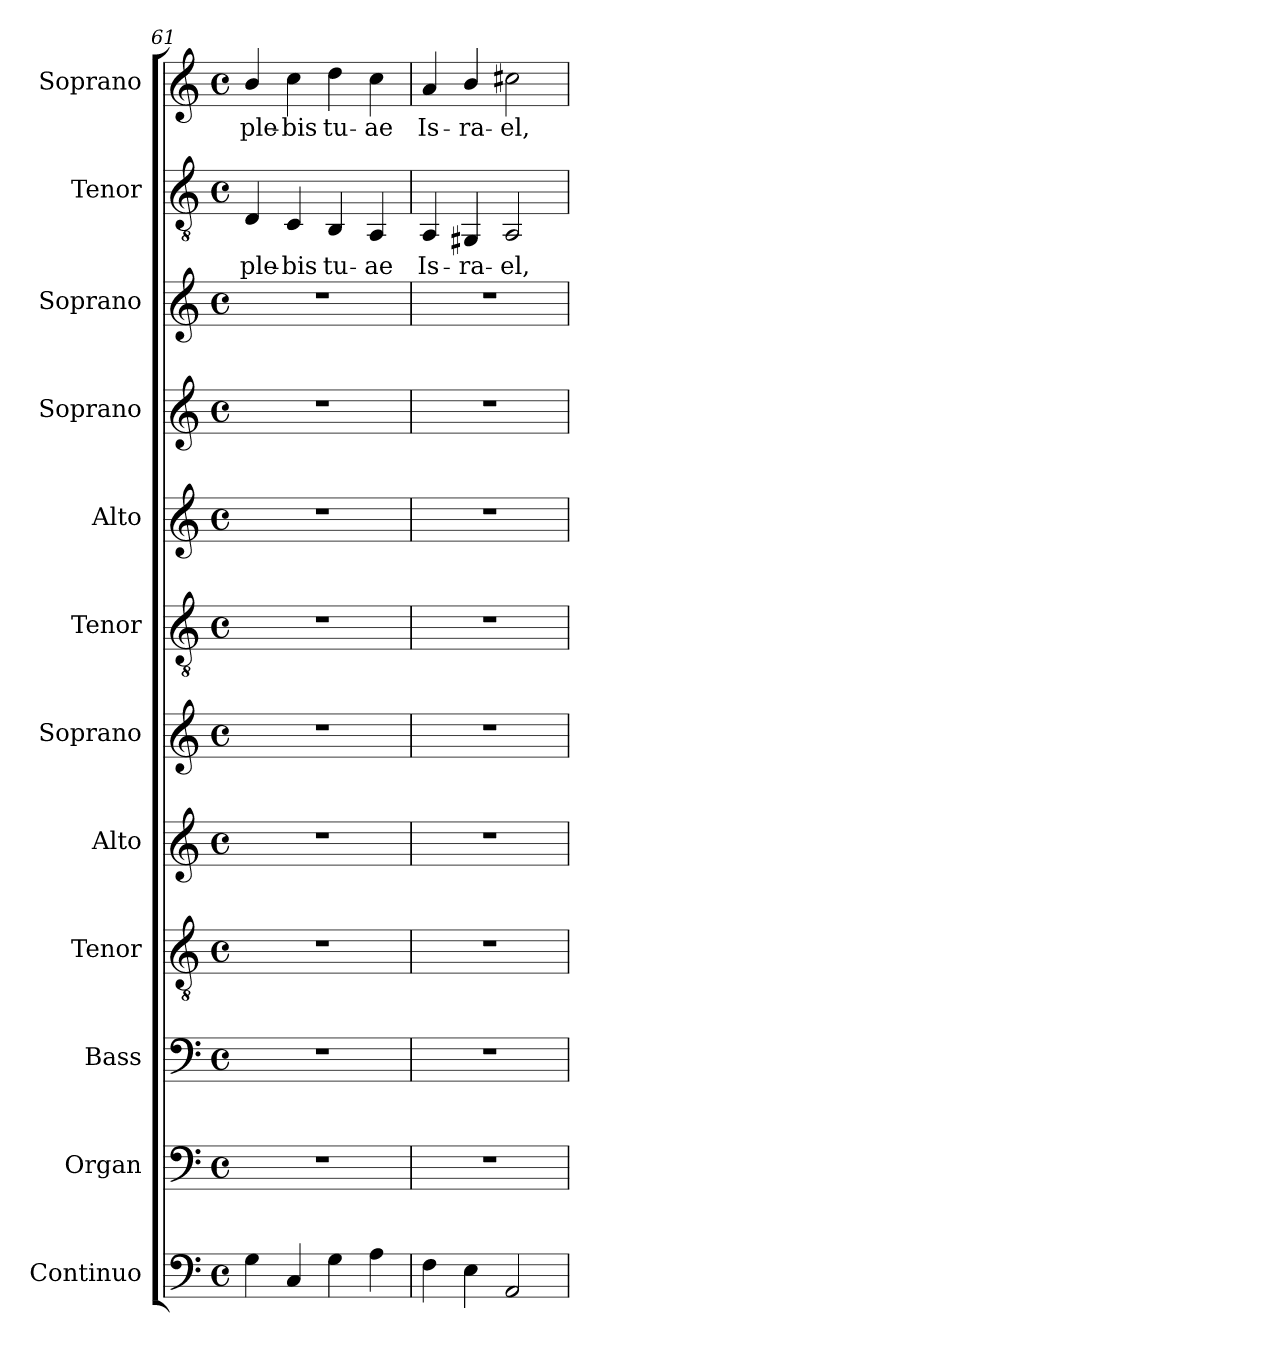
**kern	**kern	**kern	**kern	**kern	**kern	**kern	**kern	**kern	**kern	**kern	**text	**kern	**text
*part12	*part11	*part10	*part9	*part8	*part7	*part6	*part5	*part4	*part3	*part2	*part2	*part1	*part1
*staff12	*staff11	*staff10	*staff9	*staff8	*staff7	*staff6	*staff5	*staff4	*staff3	*staff2	*staff2	*staff1	*staff1
*I"Continuo	*I"Organ	*I"Bass	*I"Tenor	*I"Alto	*I"Soprano	*I"Tenor	*I"Alto	*I"Soprano	*I"Soprano	*I"Tenor	*	*I"Soprano	*
*I'Cont.	*I'Org.	*I'B.	*I'T.	*I'A.	*I'S.	*I'T.	*I'A.	*I'S.	*I'S.	*I'T.	*	*I'S.	*
*clefF4	*clefF4	*clefF4	*clefGv2	*clefG2	*clefG2	*clefGv2	*clefG2	*clefG2	*clefG2	*clefGv2	*	*clefG2	*
*	*	*	*ITrd7c12	*	*	*ITrd7c12	*	*	*	*	*	*	*
*k[]	*k[]	*k[]	*k[]	*k[]	*k[]	*k[]	*k[]	*k[]	*k[]	*k[]	*	*k[]	*
*C:	*C:	*C:	*C:	*C:	*C:	*C:	*C:	*C:	*C:	*C:	*	*C:	*
*M4/4	*M4/4	*M4/4	*M4/4	*M4/4	*M4/4	*M4/4	*M4/4	*M4/4	*M4/4	*M4/4	*	*M4/4	*
*met(c)	*met(c)	*met(c)	*met(c)	*met(c)	*met(c)	*met(c)	*met(c)	*met(c)	*met(c)	*met(c)	*	*met(c)	*
=61	=61	=61	=61	=61	=61	=61	=61	=61	=61	=61	=61	=61	=61
!	!	!	!	!	!	!	!	!	!	!	!LO:LY:b:color=#000000	!	!
!	!	!	!	!	!	!	!	!	!	!	!	!	!LO:LY:b:color=#000000
4Gi\	1r	1r	1r	1r	1r	1r	1r	1r	1r	4Di/	ple-	4bi/	ple-
!	!	!	!	!	!	!	!	!	!	!	!LO:LY:b:color=#000000	!	!
!	!	!	!	!	!	!	!	!	!	!	!	!	!LO:LY:b:color=#000000
4Ci/	.	.	.	.	.	.	.	.	.	4Ci/	-bis	4cci\	-bis
!	!	!	!	!	!	!	!	!	!	!	!LO:LY:b:color=#000000	!	!
!	!	!	!	!	!	!	!	!	!	!	!	!	!LO:LY:b:color=#000000
4Gi\	.	.	.	.	.	.	.	.	.	4BBi/	tu-	4ddi\	tu-
!	!	!	!	!	!	!	!	!	!	!	!LO:LY:b:color=#000000	!	!
!	!	!	!	!	!	!	!	!	!	!	!	!	!LO:LY:b:color=#000000
4Ai\	.	.	.	.	.	.	.	.	.	4AAi/	-ae	4cci\	-ae
=62	=62	=62	=62	=62	=62	=62	=62	=62	=62	=62	=62	=62	=62
!	!	!	!	!	!	!	!	!	!	!	!LO:LY:b:color=#000000	!	!
!	!	!	!	!	!	!	!	!	!	!	!	!	!LO:LY:b:color=#000000
4Fi\	1r	1r	1r	1r	1r	1r	1r	1r	1r	4AAi/	Is-	4ai/	Is-
!	!	!	!	!	!	!	!	!	!	!	!LO:LY:b:color=#000000	!	!
!	!	!	!	!	!	!	!	!	!	!	!	!	!LO:LY:b:color=#000000
4Ei\	.	.	.	.	.	.	.	.	.	4GG#Xi/	-ra-	4bi/	-ra-
!	!	!	!	!	!	!	!	!	!	!	!LO:LY:b:color=#000000	!	!
!	!	!	!	!	!	!	!	!	!	!	!	!	!LO:LY:b:color=#000000
2AAi/	.	.	.	.	.	.	.	.	.	2AAi/	-el,	2cc#Xi\	-el,
=	=	=	=	=	=	=	=	=	=	=	=	=	=
*-	*-	*-	*-	*-	*-	*-	*-	*-	*-	*-	*-	*-	*-
